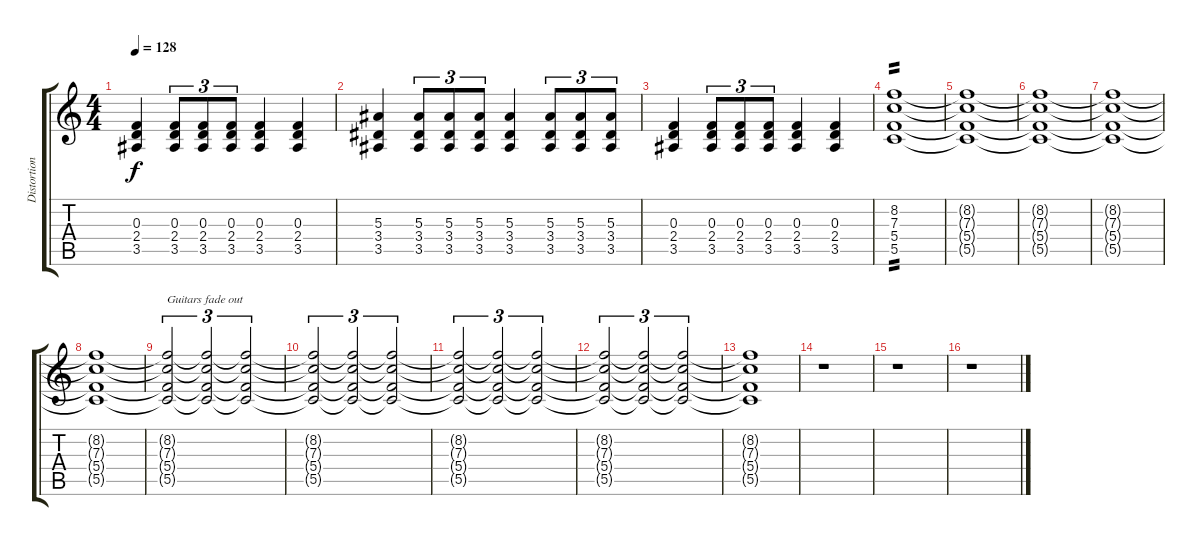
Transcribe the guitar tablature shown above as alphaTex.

\track ("Distortion Guitar 2" "Distortion") {instrument distortionguitar}
\staff {score tabs}
\tuning (D4 A3 F3 C3 G2 D2) {hide}
\ts (4 4)
\tempo 128
\clef g2
\ks c
(0.3 2.4 3.5).4{dy f} (0.3 2.4 3.5).8{tu (3 2)} (0.3 2.4 3.5).8{tu (3 2)} (0.3 2.4 3.5).8{tu (3 2)} (0.3 2.4 3.5).4 (0.3 2.4 3.5).4 |
(5.3 3.4 3.5).4 (5.3 3.4 3.5).8{tu (3 2)} (5.3 3.4 3.5).8{tu (3 2)} (5.3 3.4 3.5).8{tu (3 2)} (5.3 3.4 3.5).4 (5.3 3.4 3.5).8{tu (3 2)} (5.3 3.4 3.5).8{tu (3 2)} (5.3 3.4 3.5).8{tu (3 2)} |
(0.3 2.4 3.5).4 (0.3 2.4 3.5).8{tu (3 2)} (0.3 2.4 3.5).8{tu (3 2)} (0.3 2.4 3.5).8{tu (3 2)} (0.3 2.4 3.5).4 (0.3 2.4 3.5).4 |
(8.2 7.3 5.4 5.5).1{tp 2} |
(8.2{t} 7.3{t} 5.4{t} 5.5{t}).1 |
(8.2{t} 7.3{t} 5.4{t} 5.5{t}).1 |
(8.2{t} 7.3{t} 5.4{t} 5.5{t}).1 |
(8.2{t} 7.3{t} 5.4{t} 5.5{t}).1 |
(8.2{t} 7.3{t} 5.4{t} 5.5{t}).2{tu (3 2) txt "Guitars fade out" volume 12} (8.2{t} 7.3{t} 5.4{t} 5.5{t}).2{tu (3 2) volume 11} (8.2{t} 7.3{t} 5.4{t} 5.5{t}).2{tu (3 2) volume 10} |
(8.2{t} 7.3{t} 5.4{t} 5.5{t}).2{tu (3 2) volume 9} (8.2{t} 7.3{t} 5.4{t} 5.5{t}).2{tu (3 2) volume 8} (8.2{t} 7.3{t} 5.4{t} 5.5{t}).2{tu (3 2) volume 7} |
(8.2{t} 7.3{t} 5.4{t} 5.5{t}).2{tu (3 2) volume 6} (8.2{t} 7.3{t} 5.4{t} 5.5{t}).2{tu (3 2) volume 4} (8.2{t} 7.3{t} 5.4{t} 5.5{t}).2{tu (3 2) volume 3} |
(8.2{t} 7.3{t} 5.4{t} 5.5{t}).2{tu (3 2) volume 2} (8.2{t} 7.3{t} 5.4{t} 5.5{t}).2{tu (3 2) volume 1} (8.2{t} 7.3{t} 5.4{t} 5.5{t}).2{tu (3 2) volume 0} |
(8.2{t} 7.3{t} 5.4{t} 5.5{t}).1{volume 1} |
r.1 |
r.1 |
r.1
